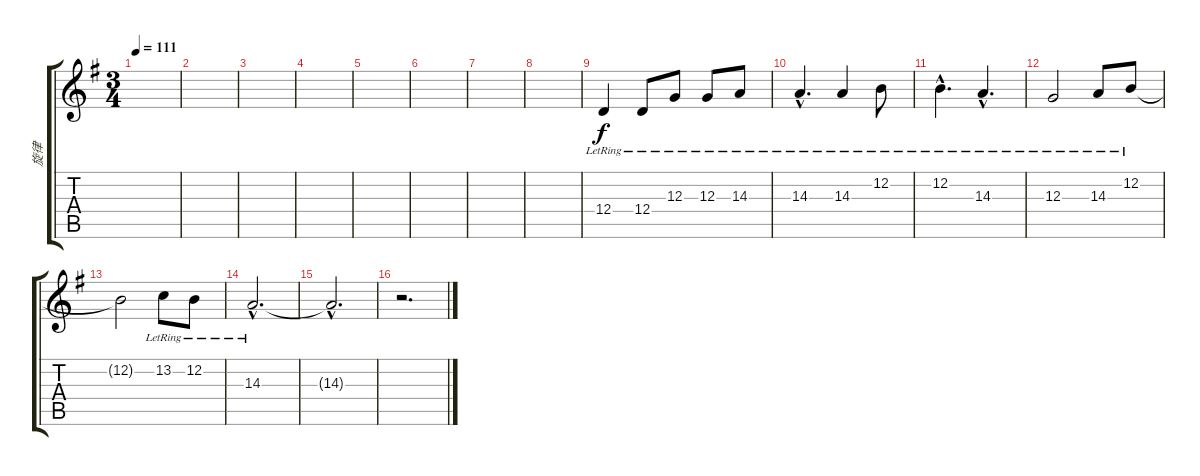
\track ("旋律" "旋律") {instrument electricgrandpiano}
\staff {score tabs}
\tuning (E4 B3 G3 D3 A2 E2) {hide}
\ts (3 4)
\tempo 111
\clef g2
\ks g
|
|
|
|
|
|
|
|
12.4{lr}.4 12.4{lr}.8 12.3{lr}.8 12.3{lr}.8 14.3{lr}.8 |
14.3{hac lr}.4{d} 14.3{lr}.4 12.2{lr}.8 |
12.2{hac lr}.4{d} 14.3{hac lr}.4{d} |
12.3{lr}.2 14.3{lr}.8 12.2{lr}.8 |
12.2{t}.2 13.2{lr}.8 12.2{lr}.8 |
14.3{hac lr}.2{d} |
14.3{hac t}.2{d} |
r.2{d}
